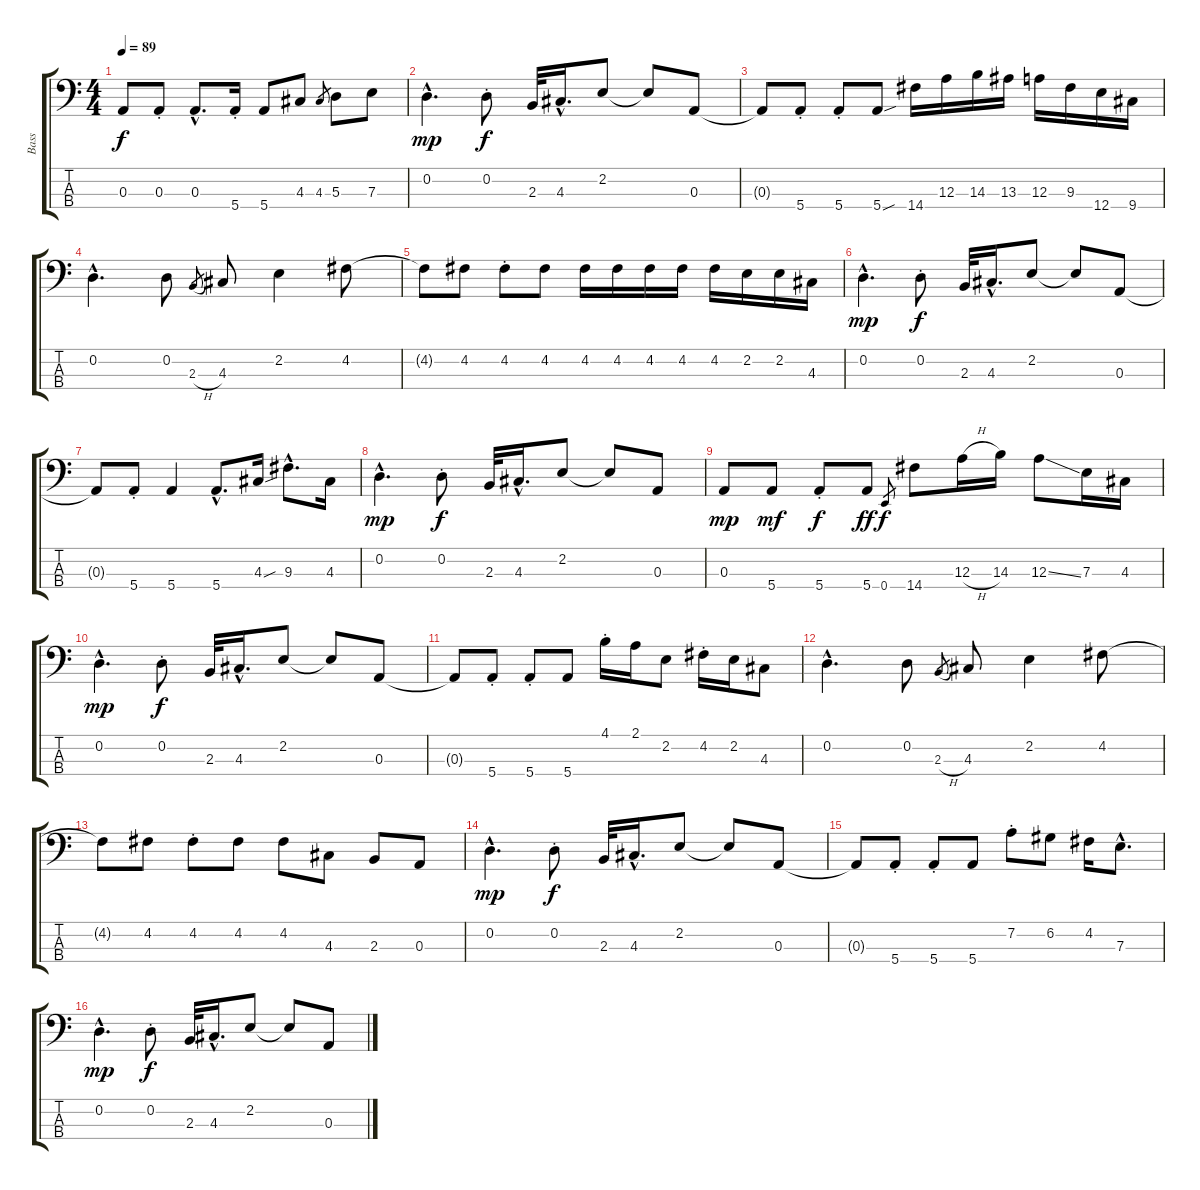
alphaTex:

\track ("Bass" "Bass") {instrument electricbassfinger}
\staff {score tabs}
\tuning (G2 D2 A1 E1) {hide}
\ts (4 4)
\tempo 89
\clef f4
\ks c
0.3{t}.8{dy f} 0.3{st}.8 0.3{hac}.8{d} 5.4{st}.16 5.4.8 4.3.8 4.3.8{gr} 5.3.8 7.3.8 |
0.2{hac}.4{d dy mp} 0.2{st}.8{dy f} 2.3.32 4.3{hac}.16{d} 2.2.8 2.2{t}.8 0.3.8 |
0.3{t}.8 5.4{st}.8 5.4{st}.8 5.4{sou}.8 14.4.16 12.3.16 14.3.16 13.3.16 12.3.16 9.3.16 12.4.16 9.4.16 |
0.2{hac}.4{d} 0.2.8 2.3{h}.8{gr} 4.3.8 2.2.4 4.2.8 |
4.2{t}.8 4.2.8 4.2{st}.8 4.2.8 4.2.16 4.2.16 4.2.16 4.2.16 4.2.16 2.2.16 2.2.16 4.3.16 |
0.2{hac}.4{d dy mp} 0.2{st}.8{dy f} 2.3.32 4.3{hac}.16{d} 2.2.8 2.2{t}.8 0.3.8 |
0.3{t}.8 5.4{st}.8 5.4.4 5.4{hac}.8{d} 4.3{sou}.16 9.3{hac}.8{d} 4.3.16 |
0.2{hac}.4{d dy mp} 0.2{st}.8{dy f} 2.3.32 4.3{hac}.16{d} 2.2.8 2.2{t}.8 0.3.8 |
0.3.8{dy mp} 5.4.8{dy mf} 5.4{st}.8{dy f} 5.4.8{dy ff} 0.4.8{gr dy f} 14.4.8 12.3{h}.16 14.3.16 12.3{ss}.8 7.3.16 4.3.16 |
0.2{hac}.4{d dy mp} 0.2{st}.8{dy f} 2.3.32 4.3{hac}.16{d} 2.2.8 2.2{t}.8 0.3.8 |
0.3{t}.8 5.4{st}.8 5.4{st}.8 5.4.8 4.1{st}.16 2.1.16 2.2.8 4.2{st}.16 2.2.16 4.3.8 |
0.2{hac}.4{d} 0.2.8 2.3{h}.8{gr} 4.3.8 2.2.4 4.2.8 |
4.2{t}.8 4.2.8 4.2{st}.8 4.2.8 4.2.8 4.3.8 2.3.8 0.3.8 |
0.2{hac}.4{d dy mp} 0.2{st}.8{dy f} 2.3.32 4.3{hac}.16{d} 2.2.8 2.2{t}.8 0.3.8 |
0.3{t}.8 5.4{st}.8 5.4{st}.8 5.4.8 7.2{st}.8 6.2.8 4.2.16 7.3{hac}.8{d} |
0.2{hac}.4{d dy mp} 0.2{st}.8{dy f} 2.3.32 4.3{hac}.16{d} 2.2.8 2.2{t}.8 0.3.8
